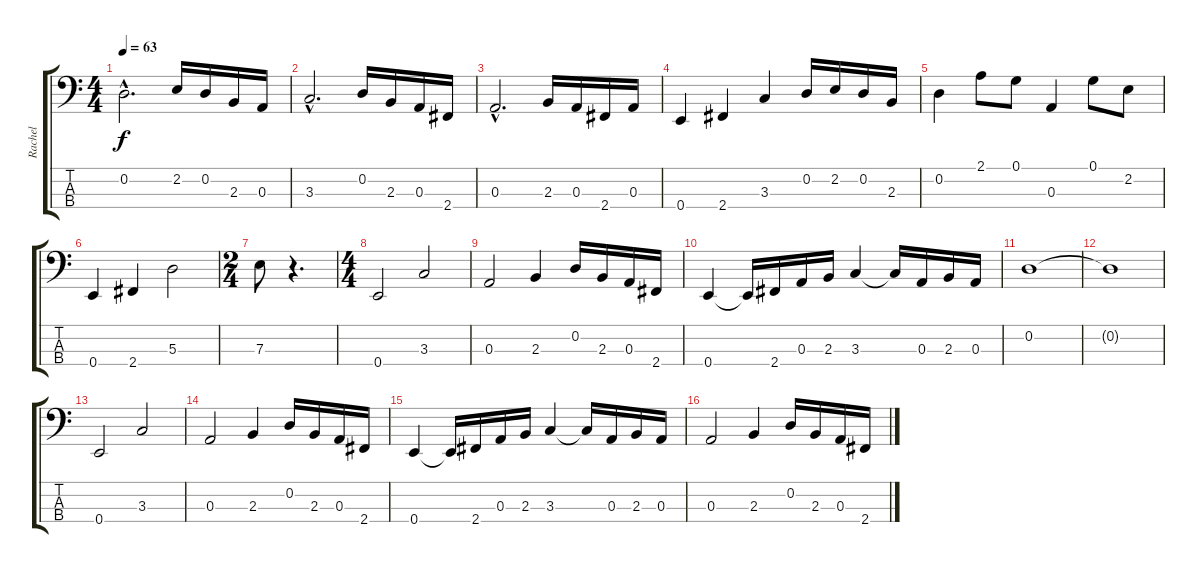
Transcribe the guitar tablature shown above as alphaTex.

\track ("Rachel" "Rachel") {instrument electricbasspick}
\staff {score tabs}
\tuning (G2 D2 A1 E1) {hide}
\ts (4 4)
\tempo 63
\clef f4
\ks c
0.2{hac}.2{d dy f} 2.2.16 0.2.16 2.3.16 0.3.16 |
3.3{hac}.2{d} 0.2.16 2.3.16 0.3.16 2.4.16 |
0.3{hac}.2{d} 2.3.16 0.3.16 2.4.16 0.3.16 |
0.4.4 2.4.4 3.3.4 0.2.16 2.2.16 0.2.16 2.3.16 |
0.2.4 2.1.8 0.1.8 0.3.4 0.1.8 2.2.8 |
0.4.4 2.4.4 5.3.2 |
\ts (2 4)
7.3.8 r.4{d} |
\ts (4 4)
0.4.2 3.3.2 |
0.3.2 2.3.4 0.2.16 2.3.16 0.3.16 2.4.16 |
0.4.4 0.4{t}.16 2.4.16 0.3.16 2.3.16 3.3.4 3.3{t}.16 0.3.16 2.3.16 0.3.16 |
0.2.1 |
0.2{t}.1 |
0.4.2 3.3.2 |
0.3.2 2.3.4 0.2.16 2.3.16 0.3.16 2.4.16 |
0.4.4 0.4{t}.16 2.4.16 0.3.16 2.3.16 3.3.4 3.3{t}.16 0.3.16 2.3.16 0.3.16 |
0.3.2 2.3.4 0.2.16 2.3.16 0.3.16 2.4.16
